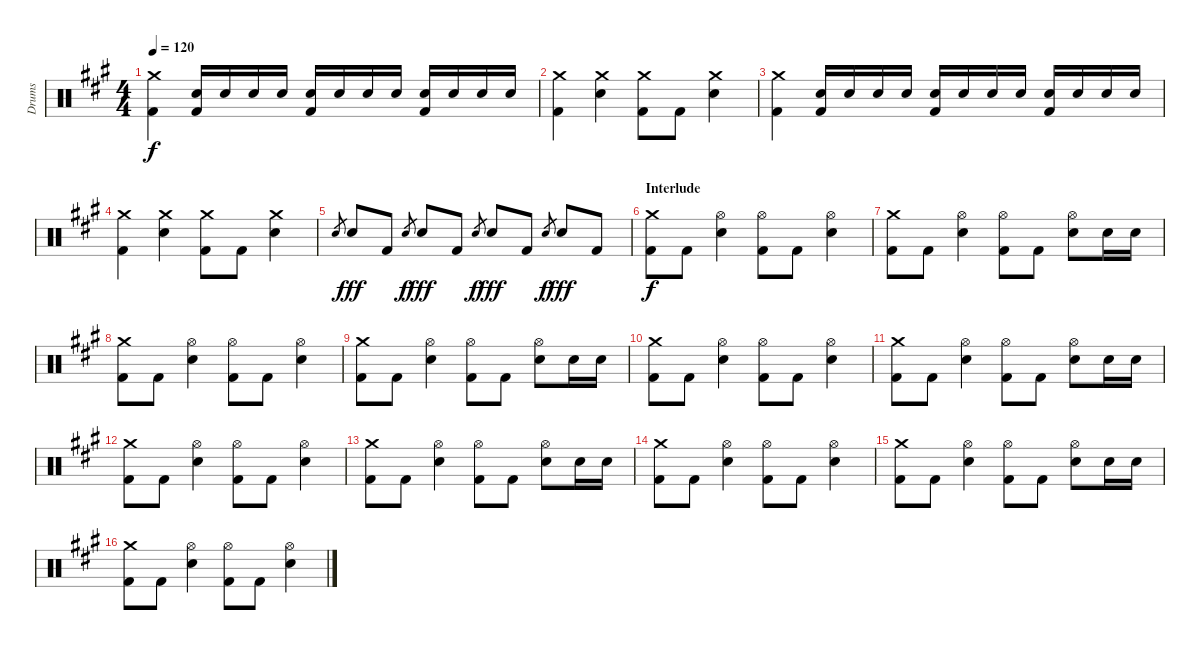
\track ("Drums" "Drums") {instrument percussion}
\staff {score}
\articulation defaults
\ts (4 4)
\tempo 120
\clef neutral
\ks a
("Crash medium (hit)" "Kick (hit) 2").4{dy f} ("Electric Snare (hit)" "Kick (hit) 2").16 "Electric Snare (hit)".16 "Electric Snare (hit)".16 "Electric Snare (hit)".16 ("Electric Snare (hit)" "Kick (hit) 2").16 "Electric Snare (hit)".16 "Electric Snare (hit)".16 "Electric Snare (hit)".16 ("Electric Snare (hit)" "Kick (hit) 2").16 "Electric Snare (hit)".16 "Electric Snare (hit)".16 "Electric Snare (hit)".16 |
("Crash medium (hit)" "Kick (hit) 2").4 ("Crash medium (hit)" "Electric Snare (hit)").4 ("Crash medium (hit)" "Kick (hit) 2").8 "Kick (hit) 2".8 ("Crash medium (hit)" "Electric Snare (hit)").4 |
("Crash medium (hit)" "Kick (hit) 2").4 ("Electric Snare (hit)" "Kick (hit) 2").16 "Electric Snare (hit)".16 "Electric Snare (hit)".16 "Electric Snare (hit)".16 ("Electric Snare (hit)" "Kick (hit) 2").16 "Electric Snare (hit)".16 "Electric Snare (hit)".16 "Electric Snare (hit)".16 ("Electric Snare (hit)" "Kick (hit) 2").16 "Electric Snare (hit)".16 "Electric Snare (hit)".16 "Electric Snare (hit)".16 |
("Crash medium (hit)" "Kick (hit) 2").4 ("Crash medium (hit)" "Electric Snare (hit)").4 ("Crash medium (hit)" "Kick (hit) 2").8 "Kick (hit) 2".8 ("Crash medium (hit)" "Electric Snare (hit)").4 |
"Electric Snare (hit)".8{gr} "Electric Snare (hit)".8{dy fff} "Kick (hit) 2".8 "Electric Snare (hit)".8{gr dy f} "Electric Snare (hit)".8{dy fff} "Kick (hit) 2".8 "Electric Snare (hit)".8{gr dy f} "Electric Snare (hit)".8{dy fff} "Kick (hit) 2".8 "Electric Snare (hit)".8{gr dy f} "Electric Snare (hit)".8{dy fff} "Kick (hit) 2".8 |
\section ("" "Interlude")
("Crash medium (hit)" "Kick (hit) 2").8{dy f} "Kick (hit) 2".8 ("Hi-Hat (open)" "Electric Snare (hit)").4 ("Hi-Hat (open)" "Kick (hit) 2").8 "Kick (hit) 2".8 ("Hi-Hat (open)" "Electric Snare (hit)").4 |
("Crash medium (hit)" "Kick (hit) 2").8 "Kick (hit) 2".8 ("Hi-Hat (open)" "Electric Snare (hit)").4 ("Hi-Hat (open)" "Kick (hit) 2").8 "Kick (hit) 2".8 ("Hi-Hat (open)" "Electric Snare (hit)").8 "Electric Snare (hit)".16 "Electric Snare (hit)".16 |
("Crash medium (hit)" "Kick (hit) 2").8 "Kick (hit) 2".8 ("Hi-Hat (open)" "Electric Snare (hit)").4 ("Hi-Hat (open)" "Kick (hit) 2").8 "Kick (hit) 2".8 ("Hi-Hat (open)" "Electric Snare (hit)").4 |
("Crash medium (hit)" "Kick (hit) 2").8 "Kick (hit) 2".8 ("Hi-Hat (open)" "Electric Snare (hit)").4 ("Hi-Hat (open)" "Kick (hit) 2").8 "Kick (hit) 2".8 ("Hi-Hat (open)" "Electric Snare (hit)").8 "Electric Snare (hit)".16 "Electric Snare (hit)".16 |
("Crash medium (hit)" "Kick (hit) 2").8 "Kick (hit) 2".8 ("Hi-Hat (open)" "Electric Snare (hit)").4 ("Hi-Hat (open)" "Kick (hit) 2").8 "Kick (hit) 2".8 ("Hi-Hat (open)" "Electric Snare (hit)").4 |
("Crash medium (hit)" "Kick (hit) 2").8 "Kick (hit) 2".8 ("Hi-Hat (open)" "Electric Snare (hit)").4 ("Hi-Hat (open)" "Kick (hit) 2").8 "Kick (hit) 2".8 ("Hi-Hat (open)" "Electric Snare (hit)").8 "Electric Snare (hit)".16 "Electric Snare (hit)".16 |
("Crash medium (hit)" "Kick (hit) 2").8 "Kick (hit) 2".8 ("Hi-Hat (open)" "Electric Snare (hit)").4 ("Hi-Hat (open)" "Kick (hit) 2").8 "Kick (hit) 2".8 ("Hi-Hat (open)" "Electric Snare (hit)").4 |
("Crash medium (hit)" "Kick (hit) 2").8 "Kick (hit) 2".8 ("Hi-Hat (open)" "Electric Snare (hit)").4 ("Hi-Hat (open)" "Kick (hit) 2").8 "Kick (hit) 2".8 ("Hi-Hat (open)" "Electric Snare (hit)").8 "Electric Snare (hit)".16 "Electric Snare (hit)".16 |
("Crash medium (hit)" "Kick (hit) 2").8 "Kick (hit) 2".8 ("Hi-Hat (open)" "Electric Snare (hit)").4 ("Hi-Hat (open)" "Kick (hit) 2").8 "Kick (hit) 2".8 ("Hi-Hat (open)" "Electric Snare (hit)").4 |
("Crash medium (hit)" "Kick (hit) 2").8 "Kick (hit) 2".8 ("Hi-Hat (open)" "Electric Snare (hit)").4 ("Hi-Hat (open)" "Kick (hit) 2").8 "Kick (hit) 2".8 ("Hi-Hat (open)" "Electric Snare (hit)").8 "Electric Snare (hit)".16 "Electric Snare (hit)".16 |
("Crash medium (hit)" "Kick (hit) 2").8 "Kick (hit) 2".8 ("Hi-Hat (open)" "Electric Snare (hit)").4 ("Hi-Hat (open)" "Kick (hit) 2").8 "Kick (hit) 2".8 ("Hi-Hat (open)" "Electric Snare (hit)").4
